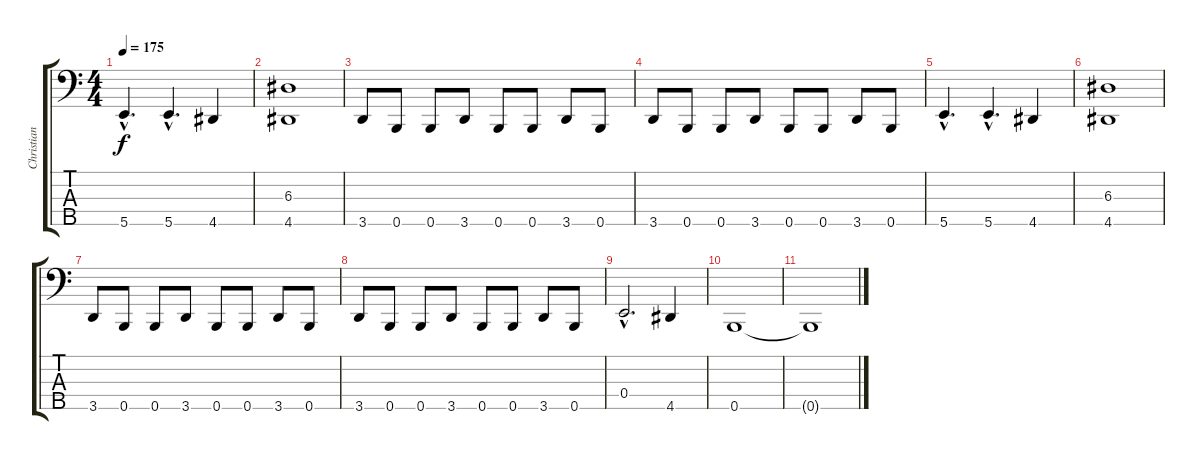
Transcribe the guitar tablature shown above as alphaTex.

\track ("Christian" "Christian") {instrument electricbasspick}
\staff {score tabs}
\tuning (G2 D2 A1 E1 B0) {hide}
\ts (4 4)
\tempo 175
\clef f4
\ks c
5.5{hac}.4{d dy f} 5.5{hac}.4{d} 4.5.4 |
(6.3 4.5).1 |
3.5.8 0.5.8 0.5.8 3.5.8 0.5.8 0.5.8 3.5.8 0.5.8 |
3.5.8 0.5.8 0.5.8 3.5.8 0.5.8 0.5.8 3.5.8 0.5.8 |
5.5{hac}.4{d} 5.5{hac}.4{d} 4.5.4 |
(6.3 4.5).1 |
3.5.8 0.5.8 0.5.8 3.5.8 0.5.8 0.5.8 3.5.8 0.5.8 |
3.5.8 0.5.8 0.5.8 3.5.8 0.5.8 0.5.8 3.5.8 0.5.8 |
0.4{hac}.2{d} 4.5.4 |
0.5.1 |
0.5{t}.1
